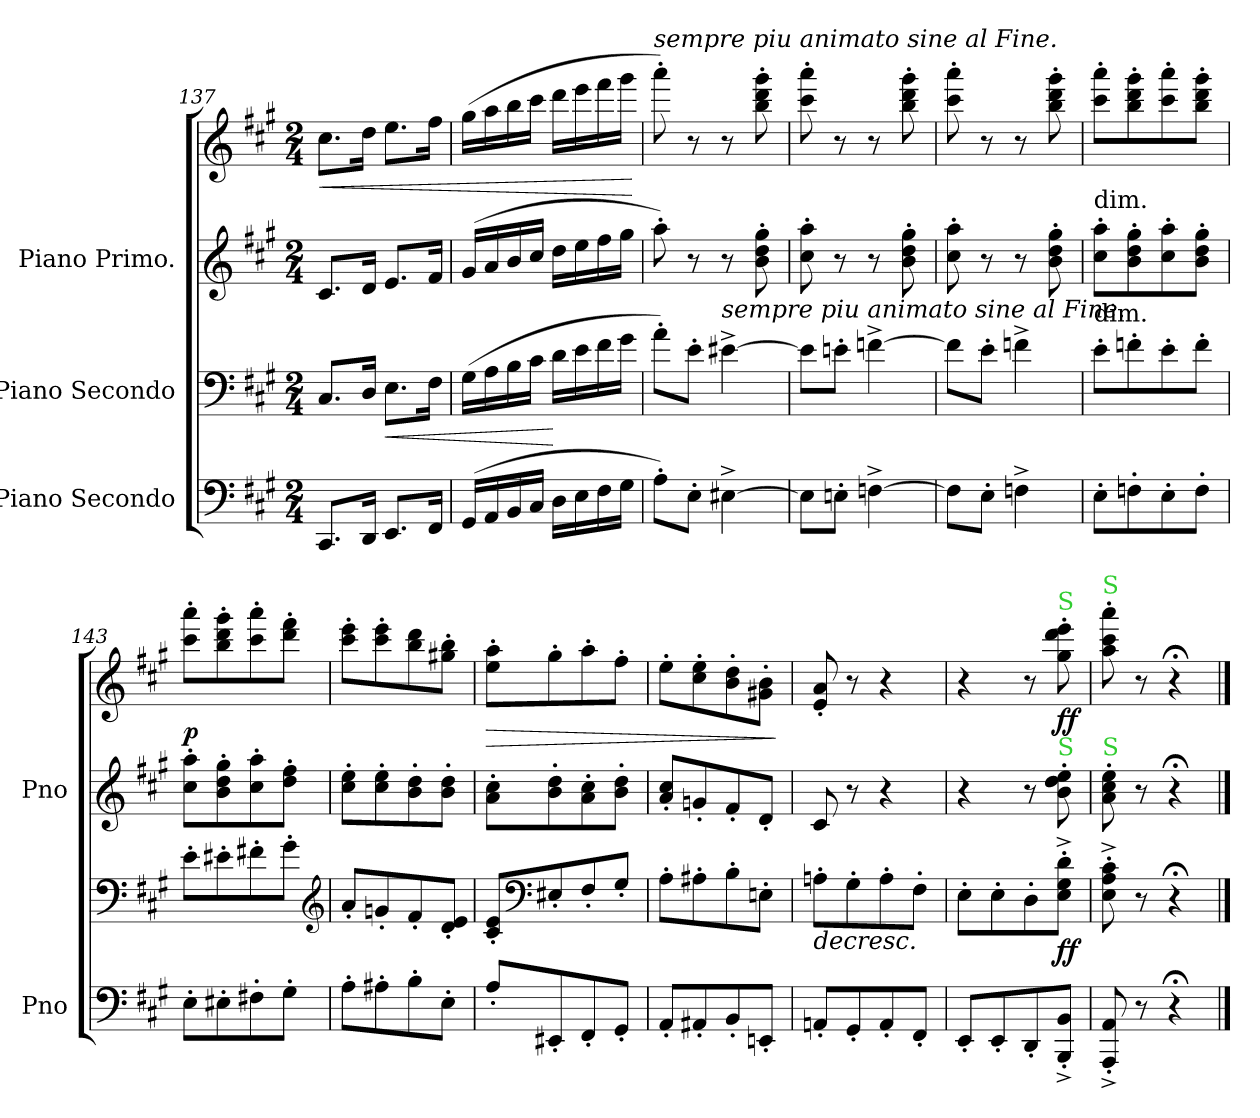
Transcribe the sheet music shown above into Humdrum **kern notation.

**kern	**kern	**dynam	**kern	**kern	**dynam
*part3	*part2	*part2	*part1	*part1	*part1
*staff4	*staff3	*staff3	*staff2	*staff1	*staff1/2
*I"Piano Secondo	*I"Piano Secondo	*	*I"Piano Primo.	*	*
*I'Pno	*	*	*I'Pno	*	*
*clefF4	*clefF4	*	*clefG2	*clefG2	*
*k[f#c#g#]	*k[f#c#g#]	*	*k[f#c#g#]	*k[f#c#g#]	*
*M2/4	*M2/4	*	*M2/4	*M2/4	*
=137	=137	=137	=137	=137	=137
8.CC#/L	8.C#/L	.	8.c#/L	8.cc#\L	<
16DD/Jk	16D/Jk	.	16d/Jk	16dd\Jk	.
!	!	!LO:HP:b	!	!	!
8.EE/L	8.E\L	<	8.e/L	8.ee\L	.
16FF#/Jk	16F#\Jk	.	16f#/Jk	16ff#\Jk	.
=138	=138	=138	=138	=138	=138
(16GG#/LL	(16G#\LL	.	(16g#/LL	(16gg#\LL	.
16AA/	16A\	.	16a/	16aa\	.
16BB/	16B\	.	16b/	16bb\	.
16C#/JJ	16c#\JJ	.	16cc#/JJ	16ccc#\JJ	.
16D\LL	16d\LL	[	16dd\LL	16ddd\LL	.
16E\	16e\	.	16ee\	16eee\	.
16F#\	16f#\	.	16ff#\	16fff#\	.
16G#\JJ	16g#\JJ	.	16gg#\JJ	16ggg#\JJ	.
.	.	.	.	.	[
=139	=139	=139	=139	=139	=139
!	!	!	!	!LO:TX:a:i:t=sempre piu animato sine al Fine.	!
8A'\L)	8a'\L)	.	8aa'\)	8aaa'\)	.
8E'\J	8e'\J	.	8r	8r	.
!	!LO:TX:a:i:t=sempre piu animato sine al Fine.	!	!	!	!
[4E#X^\	[4e#X^\	.	8r	8r	.
.	.	.	8b'\ 8dd'\ 8gg#'\	8bb'\ 8ddd'\ 8ggg#'\	.
=140	=140	=140	=140	=140	=140
8E#\L]	8e#\L]	.	8cc#'\ 8aa'\	8ccc#'\ 8aaa'\	.
8En'\J	8en'\J	.	8r	8r	.
[4Fn^\	[4fn^\	.	8r	8r	.
.	.	.	8b'\ 8dd'\ 8gg#'\	8bb'\ 8ddd'\ 8ggg#'\	.
=141	=141	=141	=141	=141	=141
8F\L]	8f\L]	.	8cc#'\ 8aa'\	8ccc#'\ 8aaa'\	.
8E'\J	8e'\J	.	8r	8r	.
4Fn^\	4fn^\	.	8r	8r	.
.	.	.	8b'\ 8dd'\ 8gg#'\	8bb'\ 8ddd'\ 8ggg#'\	.
=142	=142	=142	=142	=142	=142
!	!	!	!	!LO:TX:c:t=dim.	!
!	!LO:TX:t=dim.	!	!	!	!
8E'\L	8e'\L	.	8cc#'\ 8aa'\L	8ccc#'\ 8aaa'\L	.
8Fn'\	8fn'\	.	8b'\ 8dd'\ 8gg#'\	8bb'\ 8ddd'\ 8ggg#'\	.
8E'\	8e'\	.	8cc#'\ 8aa'\	8ccc#'\ 8aaa'\	.
8F'\J	8f'\J	.	8b'\ 8dd'\ 8gg#'\J	8bb'\ 8ddd'\ 8ggg#'\J	.
=143	=143	=143	=143	=143	=143
8E'\L	8e'\L	.	8cc#'\ 8aa'\L	8ccc#'\ 8aaa'\L	p
8E#X'\	8e#X'\	.	8b'\ 8dd'\ 8gg#'\	8bb'\ 8ddd'\ 8ggg#'\	.
8F#X'\	8f#X'\	.	8cc#'\ 8aa'\	8ccc#'\ 8aaa'\	.
8G#'\J	8g#'\J	.	8dd'\ 8ff#'\J	8ddd'\ 8fff#'\J	.
*	*clefG2	*	*	*	*
=144	=144	=144	=144	=144	=144
8A'\L	8a'/L	.	8cc#'\ 8ee'\L	8ccc#'\ 8eee'\L	.
8A#X'\	8gn'/	.	8cc#'\ 8ee'\	8ccc#'\ 8eee'\	.
8B'\	8f#'/	.	8b'\ 8dd'\	8bb\ 8ddd\	.
8E'\J	8d'/ 8e'/J	.	8b'\ 8dd'\J	8gg#X'\ 8bb'\J	.
=145	=145	=145	=145	=145	=145
8A'/L	8c#'/ 8e'/L	.	8a'\ 8cc#'\L	8ee'\ 8aa'\L	>
*	*clefF4	*	*	*	*
8EE#X'/	8E#X'/	.	8b'\ 8dd'\	8gg#'\	.
8FF#'/	8F#'/	.	8a'\ 8cc#'\	8aa'\	.
8GG#'/J	8G#'/J	.	8b'\ 8dd'\J	8ff#'\J	.
=146	=146	=146	=146	=146	=146
8AA'/L	8A'\L	.	8a'/ 8cc#'/L	8ee'\L	.
8AA#X'/	8A#X'\	.	8gn'/	8cc#'\ 8ee'\	.
8BB'/	8B'\	.	8f#'/	8b'\ 8dd'\	.
8EEn'/J	8En'\J	.	8d'/J	8g#X'\ 8b'\J	.
.	.	.	.	.	]
=147	=147	=147	=147	=147	=147
!	!	!LO:HP:b	!	!	!
8AAn'/L	8An'\L	>	8c#/	8e'/ 8a'/	.
8GG#'/	8G#'\	.	8r	8r	.
8AA'/	8A'\	.	4r	4r	.
8FF#'/J	8F#'\J	.	.	.	.
=148	=148	=148	=148	=148	=148
8EE'/L	8E'\L	.	4r	4r	.
8EE'/	8E'\	.	.	.	.
8DD'/	8D'\	.	8r	8r	.
!	!	!	!	!LO:TX:a:color=limegreen:t=S	!
!	!	!	!LO:TX:a:color=limegreen:t=S	!	!
8BBB'^/ 8BB'^/J	8E'^\ 8G#'^\ 8d'^\J	ff	8b'\ 8dd'\ 8ee'\	8gg#'\ 8ddd'\ 8eee'\	ff
.	.	]	.	.	.
=149	=149	=149	=149	=149	=149
!	!	!	!	!LO:TX:a:color=limegreen:t=S	!
!	!	!	!LO:TX:a:color=limegreen:t=S	!	!
8AAA'^/ 8AA'^/	8E'^\ 8A'^\ 8c#'^\	.	8a'\ 8cc#'\ 8ee'\	8aa'\ 8ccc#'\ 8aaa'\	.
8r	8r	.	8r	8r	.
4r;<	4r;<	.	4r;<	4r;<	.
==	==	==	==	==	==
*-	*-	*-	*-	*-	*-
